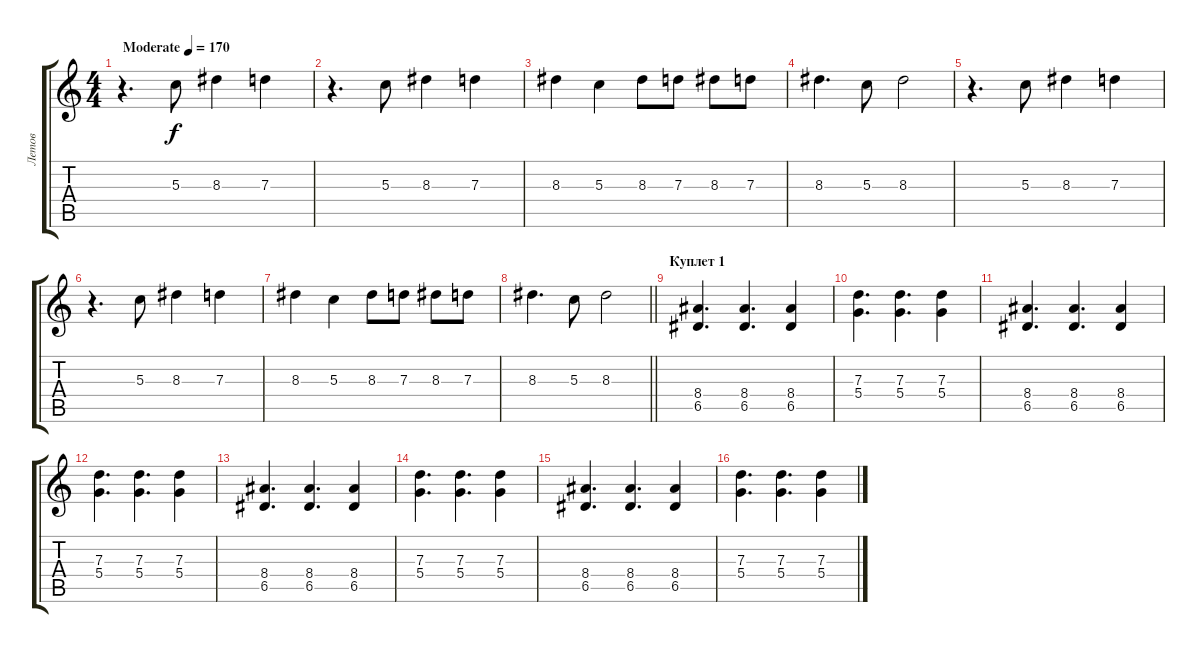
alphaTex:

\track ("Летов" "Летов") {instrument distortionguitar}
\staff {score tabs}
\tuning (E4 B3 G3 D3 A2 E2) {hide}
\ts (4 4)
\tempo (170 "Moderate")
\clef g2
\ks c
r.4{d dy f instrument distortionguitar} 5.3.8 8.3.4 7.3.4 |
r.4{d} 5.3.8 8.3.4 7.3.4 |
8.3.4 5.3.4 8.3.8 7.3.8 8.3.8 7.3.8 |
8.3.4{d} 5.3.8 8.3.2 |
r.4{d} 5.3.8 8.3.4 7.3.4 |
r.4{d} 5.3.8 8.3.4 7.3.4 |
8.3.4 5.3.4 8.3.8 7.3.8 8.3.8 7.3.8 |
\barLineRight lightlight
8.3.4{d} 5.3.8 8.3.2 |
\section ("" "Куплет 1")
(8.4 6.5).4{d} (8.4 6.5).4{d} (8.4 6.5).4 |
(7.3 5.4).4{d} (7.3 5.4).4{d} (7.3 5.4).4 |
(8.4 6.5).4{d} (8.4 6.5).4{d} (8.4 6.5).4 |
(7.3 5.4).4{d} (7.3 5.4).4{d} (7.3 5.4).4 |
(8.4 6.5).4{d} (8.4 6.5).4{d} (8.4 6.5).4 |
(7.3 5.4).4{d} (7.3 5.4).4{d} (7.3 5.4).4 |
(8.4 6.5).4{d} (8.4 6.5).4{d} (8.4 6.5).4 |
(7.3 5.4).4{d} (7.3 5.4).4{d} (7.3 5.4).4
